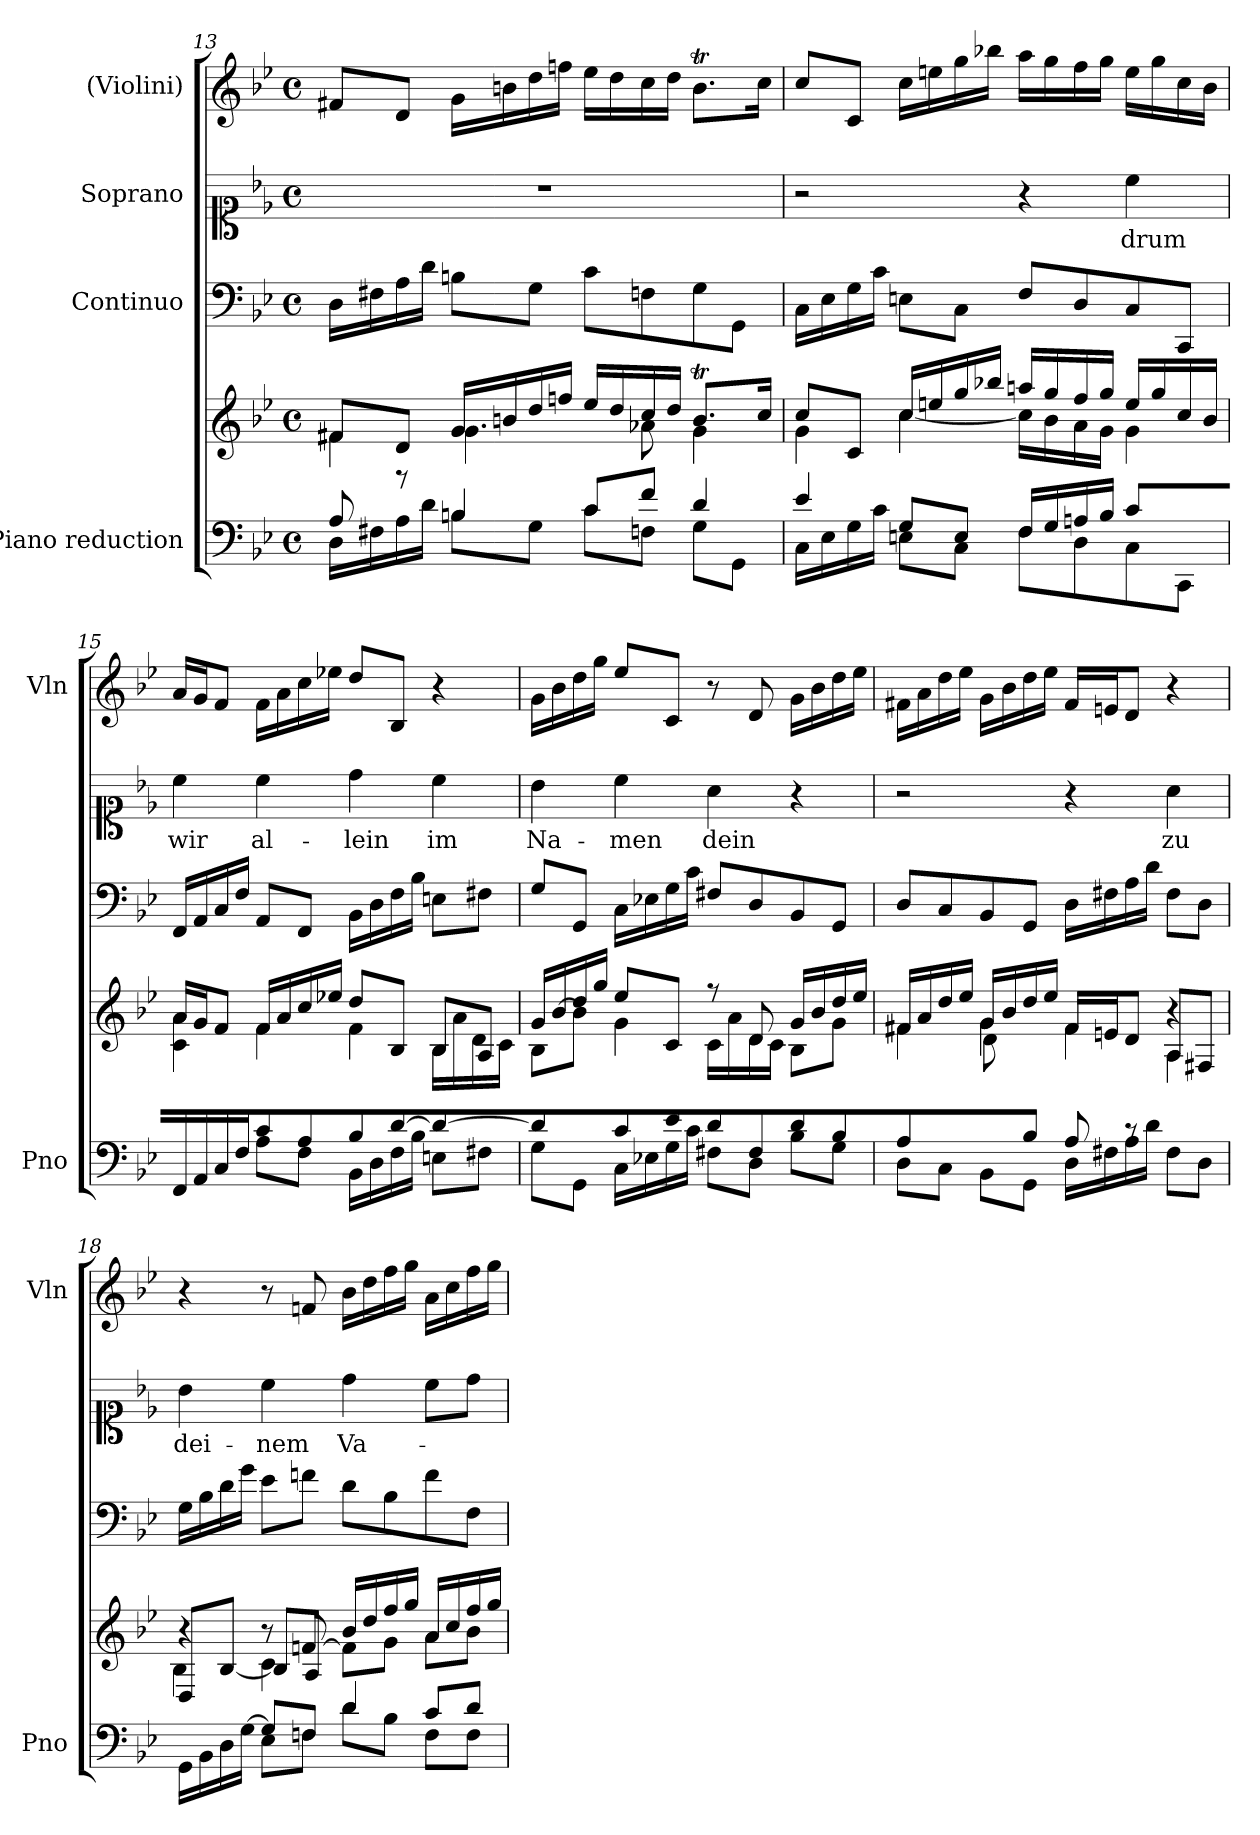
**kern	**kern	**kern	**kern	**text	**kern
*part4	*part4	*part3	*part2	*part2	*part1
*staff5	*staff4	*staff3	*staff2	*staff2	*staff1
*I"Piano reduction	*	*I"Continuo	*I"Soprano	*	*I"(Violini)
*I'Pno	*	*	*	*	*I'Vln
*clefF4	*clefG2	*clefF4	*clefC1	*	*clefG2
*k[b-e-]	*k[b-e-]	*k[b-e-]	*k[b-e-]	*	*k[b-e-]
*M4/4	*M4/4	*M4/4	*M4/4	*	*M4/4
*met(c)	*met(c)	*met(c)	*met(c)	*	*met(c)
=13	=13	=13	=13	=13	=13
*^	*^	*	*	*	*
8A/	16D\LL	8f#X/L	4f#\	16D\LL	1r	.	8f#X/L
.	16F#X\	.	.	16F#X\	.	.	.
8r	16A\	8d/J	.	16A\	.	.	8d/J
.	16d\JJ	.	.	16d\JJ	.	.	.
4Bn/	8B\L	16g/LL	4.g\	8Bn\L	.	.	16g\LL
.	.	16bn/	.	.	.	.	16bn\
.	8G\J	16dd/	.	8G\J	.	.	16dd\
.	.	16ffn/JJ	.	.	.	.	16ffn\JJ
8c/L	8c\L	16ee-/LL	.	8c\L	.	.	16ee-\LL
.	.	16dd/	.	.	.	.	16dd\
8f/J	8Fn\J	16cc/	8a-X\	8Fn\	.	.	16cc\
.	.	16dd/JJ	.	.	.	.	16dd\JJ
4d/	8G\L	8.bt/L	4g\	8G\	.	.	8.bt\L
.	8GG\J	.	.	8GG\J	.	.	.
.	.	16cc/Jk	.	.	.	.	16cc\Jk
!!LO:LB:g=z
=14	=14	=14	=14	=14	=14	=14	=14
*	*	*	*^	*	*	*	*
4e-/	16C\LL	8cc/L	4g\	2..ryy	16C\LL	2r	.	8cc/L
.	16E-\	.	.	.	16E-\	.	.	.
.	16G\	8c/J	.	.	16G\	.	.	8c/J
.	16c\JJ	.	.	.	16c\JJ	.	.	.
8G/L	8En\L	16cc/LL	[4cc\	.	8En\L	.	.	16cc\LL
.	.	16een/	.	.	.	.	.	16een\
8E/J	8C\J	16gg/	.	.	8C\J	.	.	16gg\
.	.	16bb-X/JJ	.	.	.	.	.	16bb-X\JJ
16F/LL	8F\L	16aan/LL	16cc\LL]	.	8F/L	4r	.	16aa\LL
16G/	.	16gg/	16b-\	.	.	.	.	16gg\
16An/	8D\	16ff/	16a\	.	8D/	.	.	16ff\
16B-/JJ	.	16gg/JJ	16g\JJ	.	.	.	.	16gg\JJ
!	!	!	!	!	!	!	!LO:LY:b	!
8c/L	8C\	16ee/LL	4g\	.	8C/	4cc\	drum	16ee\LL
.	.	16gg/	.	.	.	.	.	16gg\
8ryy	8CC\J	16cc/	.	8en\J	8CC/J	.	.	16cc\
.	.	16b-/JJ	.	.	.	.	.	16b-\JJ
*	*	*	*v	*v	*	*	*	*
=15	=15	=15	=15	=15	=15	=15	=15
!	!	!	!	!	!	!LO:LY:b	!
16FF/LL	4ryy	16a/LL	4c\ 4a\	16FF/LL	4cc\	wir	16a/LL
16AA/	.	16g/J	.	16AA/	.	.	16g/J
16C/	.	8f/J	.	16C/	.	.	8f/J
16F/JJ	.	.	.	16F/JJ	.	.	.
!	!	!	!	!	!	!LO:LY:b	!
8c/L	8A\L	16f/LL	4f\	8AA/L	4cc\	al-	16f\LL
.	.	16a/	.	.	.	.	16a\
8A/J	8F\J	16cc/	.	8FF/J	.	.	16cc\
.	.	16ee-X/JJ	.	.	.	.	16ee-X\JJ
!	!	!	!	!	!	!LO:LY:b	!
8B-/L	16BB-\LL	8dd/L	4f\	16BB-\LL	4dd\	-lein	8dd/L
.	16D\	.	.	16D\	.	.	.
[8d/J	16F\	8B-/J	.	16F\	.	.	8B-/J
.	16B-\JJ	.	.	16B-\JJ	.	.	.
!	!	!	!	!	!	!LO:LY:b	!
4d/_	8En\L	8B-/L	16B-\LL	8En\L	4cc\	im	4r
.	.	.	16a\	.	.	.	.
.	8F#X\J	8A/J	16d\	8F#X\J	.	.	.
.	.	.	16c\JJ	.	.	.	.
=16	=16	=16	=16	=16	=16	=16	=16
!	!	!	!	!	!	!LO:LY:b	!
4d/]	8G\L	16g/LL	8B-\L	8G/L	4b-\	Na-	16g\LL
.	.	[16b-/	.	.	.	.	16b-\
.	8GG\J	16dd/	8b-\J]	8GG/J	.	.	16dd\
.	.	16gg/JJ	.	.	.	.	16gg\JJ
!	!	!	!	!	!	!LO:LY:b	!
8c/L	16C\LL	8ee-/L	4g\	16C\LL	4cc\	-men	8ee-/L
.	16E-X\	.	.	16E-X\	.	.	.
8e-/J	16G\	8c/J	.	16G\	.	.	8c/J
.	16c\JJ	.	.	16c\JJ	.	.	.
!	!	!	!	!	!	!LO:LY:b	!
8d/L	8F#X\L	8r	16c\LL	8F#X/L	4a\	dein	8r
.	.	.	16a\	.	.	.	.
8F#/J	8D\J	8d/	16d\	8D/	.	.	8d/
.	.	.	16c\JJ	.	.	.	.
8d/L	8B-\L	16g/LL	8B-\L	8BB-/	4r	.	16g\LL
.	.	16b-/	.	.	.	.	16b-\
8B-/J	8G\J	16dd/	8g\J	8GG/J	.	.	16dd\
.	.	16ee-/JJ	.	.	.	.	16ee-\JJ
!!LO:LB:g=z
=17	=17	=17	=17	=17	=17	=17	=17
*	*	*	*^	*	*	*	*
4A/	8D\L	16f#X/LL	4f#\	4ryy	8D/L	2r	.	16f#X\LL
.	.	16a/	.	.	.	.	.	16a\
.	8C\J	16dd/	.	.	8C/	.	.	16dd\
.	.	16ee-/JJ	.	.	.	.	.	16ee-\JJ
8ryy	8BB-\L	16g/LL	4g\	8d\L	8BB-/	.	.	16g\LL
.	.	16b-/	.	.	.	.	.	16b-\
8B-/J	8GG\J	16dd/	.	4.ryy	8GG/J	.	.	16dd\
.	.	16ee-/JJ	.	.	.	.	.	16ee-\JJ
8A/	16D\LL	16f#/LL	4f#\	.	16D\LL	4r	.	16f#/LL
.	16F#X\	16en/J	.	.	16F#X\	.	.	16en/J
8rc	16A\	8d/J	.	.	16A\	.	.	8d/J
.	16d\JJ	.	.	.	16d\JJ	.	.	.
!	!	!	!	!	!	!	!LO:LY:b	!
4ryy	8F#\L	4r	8A/L	4A\	8F#\L	4a\	zu	4r
.	8D\J	.	8F#X/J	.	8D\J	.	.	.
=18	=18	=18	=18	=18	=18	=18	=18	=18
*	*	*	*	*^	*	*	*	*
!	!	!	!	!	!	!	!	!LO:LY:b	!
4ryy	16GG\LL	4r	8D/L	4ryy	4B-\	16G\LL	4b-\	dei-	4r
.	16BB-\	.	.	.	.	16B-\	.	.	.
.	16D\	.	[8B-/J	.	.	16d\	.	.	.
.	[16G\JJ	.	.	.	.	16g\JJ	.	.	.
!	!	!	!	!	!	!	!	!LO:LY:b	!
8G/L]	8E-\L	8r	4c\	8B-/L]	2.ryy	8e-\L	4cc\	-nem	8r
8F/J	8Fn\J	[8fn/	.	8A/J	.	8fn\J	.	.	8fn/
!	!	!	!	!	!	!	!	!LO:LY:b	!
4d/	8d\L	16b-/LL	8f\L]	2ryy	.	8d\L	4dd\	Va-	16b-\LL
.	.	16dd/	.	.	.	.	.	.	16dd\
.	8B-\J	16ff/	8g\J	.	.	8B-\	.	.	16ff\
.	.	16gg/JJ	.	.	.	.	.	.	16gg\JJ
8c/L	8F\L	16a/LL	8a\L	.	.	8f\	8cc\L	.	16a\LL
.	.	16cc/	.	.	.	.	.	.	16cc\
8d/J	8F\J	16ff/	8b-\J	.	.	8F\J	8dd\J	.	16ff\
.	.	16gg/JJ	.	.	.	.	.	.	16gg\JJ
*v	*v	*	*	*	*	*	*	*	*
*	*v	*v	*v	*v	*	*	*	*
=	=	=	=	=	=
*-	*-	*-	*-	*-	*-
